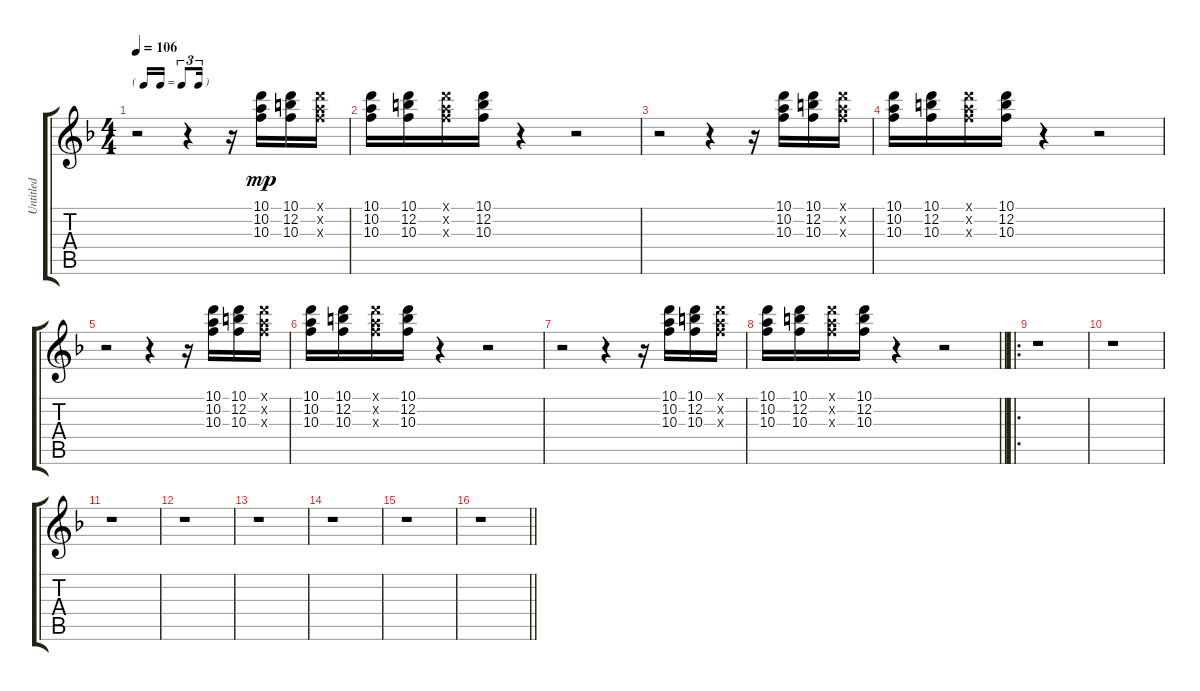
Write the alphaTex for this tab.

\track ("Untitled" "Untitled") {instrument electricguitarclean}
\staff {score tabs}
\tuning (E4 B3 G3 D3 A2 E2) {hide}
\ts (4 4)
\tf triplet16th
\tempo 106
\clef g2
\ks f
r.2{dy mp instrument electricguitarclean} r.4 r.16 (10.1 10.2 10.3).16 (10.1 12.2 10.3).16 (10.1{x} 10.2{x} 10.3{x}).16 |
(10.1 10.2 10.3).16 (10.1 12.2 10.3).16 (10.1{x} 10.2{x} 10.3{x}).16 (10.1 12.2 10.3).16 r.4 r.2 |
r.2 r.4 r.16 (10.1 10.2 10.3).16 (10.1 12.2 10.3).16 (10.1{x} 10.2{x} 10.3{x}).16 |
(10.1 10.2 10.3).16 (10.1 12.2 10.3).16 (10.1{x} 10.2{x} 10.3{x}).16 (10.1 12.2 10.3).16 r.4 r.2 |
r.2 r.4 r.16 (10.1 10.2 10.3).16 (10.1 12.2 10.3).16 (10.1{x} 10.2{x} 10.3{x}).16 |
(10.1 10.2 10.3).16 (10.1 12.2 10.3).16 (10.1{x} 10.2{x} 10.3{x}).16 (10.1 12.2 10.3).16 r.4 r.2 |
r.2 r.4 r.16 (10.1 10.2 10.3).16 (10.1 12.2 10.3).16 (10.1{x} 10.2{x} 10.3{x}).16 |
\barLineRight lightlight
(10.1 10.2 10.3).16 (10.1 12.2 10.3).16 (10.1{x} 10.2{x} 10.3{x}).16 (10.1 12.2 10.3).16 r.4 r.2 |
\ro
r.1 |
r.1 |
r.1 |
r.1 |
r.1 |
r.1 |
r.1 |
\barLineRight lightlight
r.1
